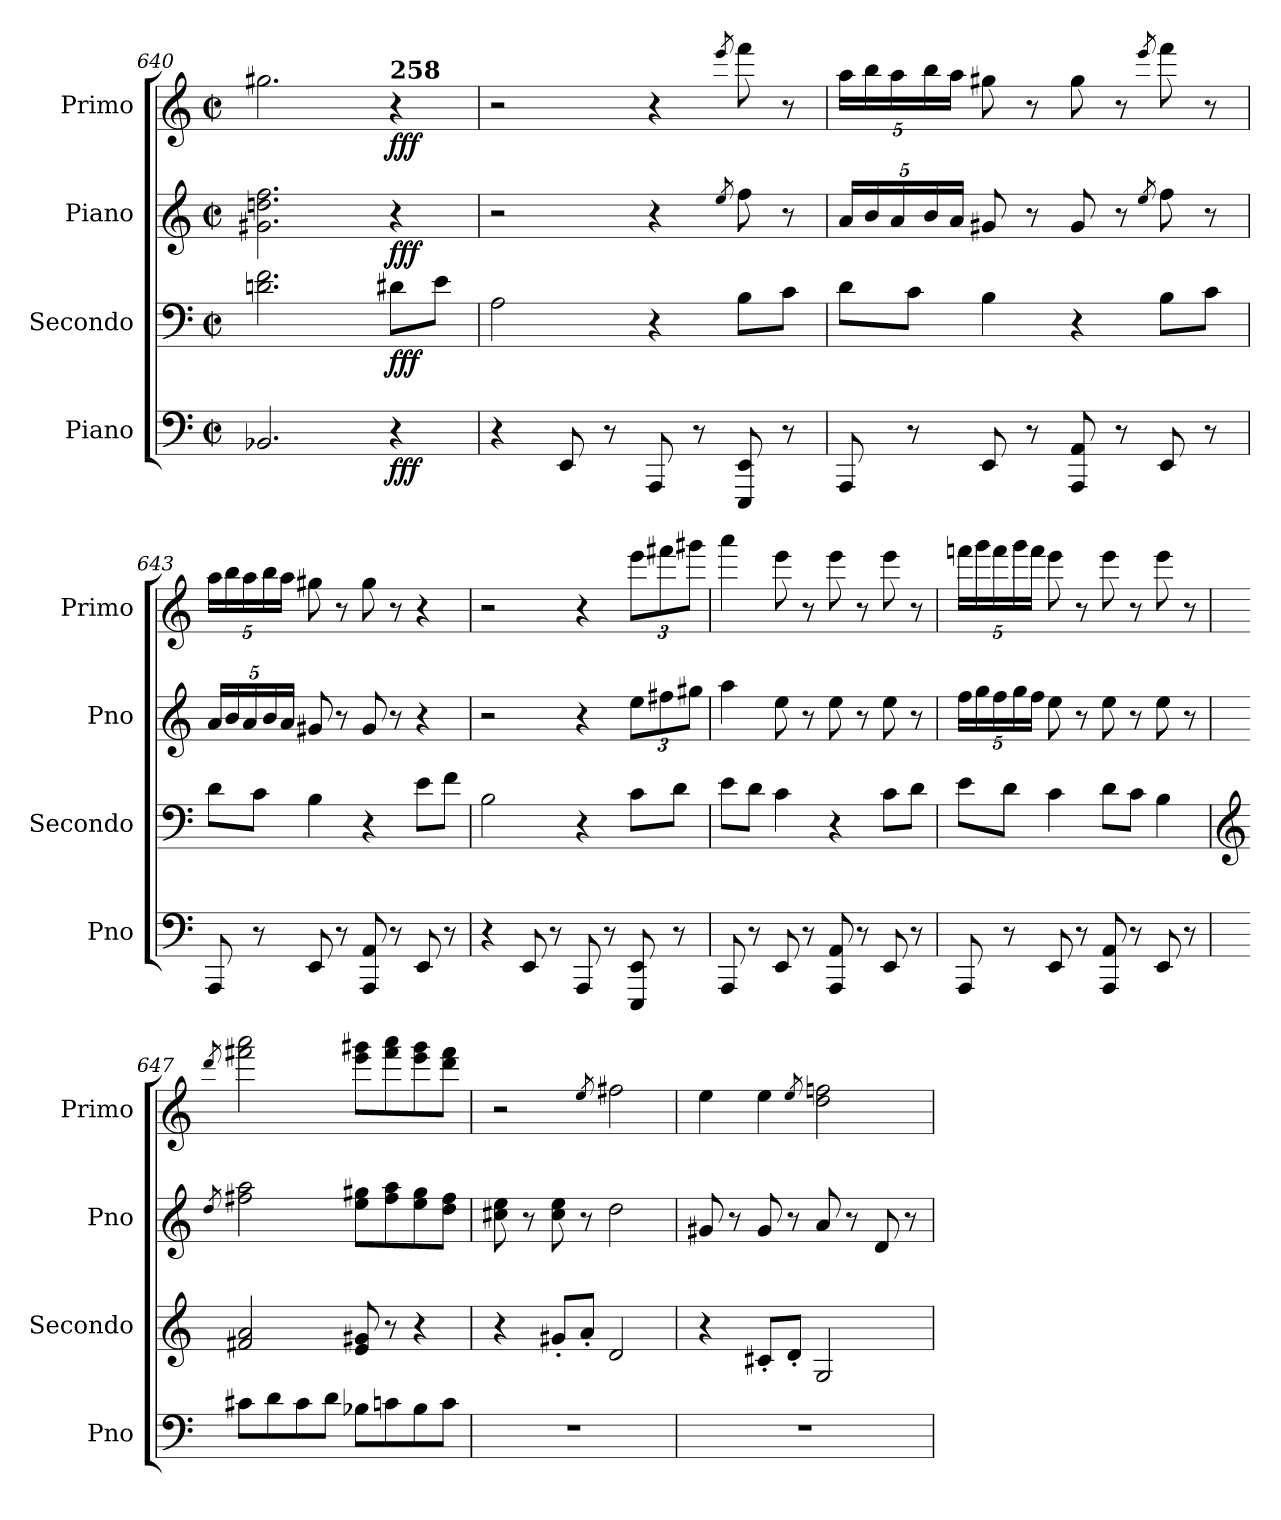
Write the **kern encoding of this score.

**kern	**dynam	**kern	**dynam	**kern	**dynam	**kern	**dynam
*part4	*part4	*part3	*part3	*part2	*part2	*part1	*part1
*staff4	*staff4	*staff3	*staff3	*staff2	*staff2	*staff1	*staff1
*I"Piano	*	*I"Secondo	*	*I"Piano	*	*I"Primo	*
*I'Pno	*	*I'Secondo	*	*I'Pno	*	*I'Primo	*
*clefF4	*	*clefF4	*	*clefG2	*	*clefG2	*
*k[]	*	*k[]	*	*k[]	*	*k[]	*
*M4/4	*	*M4/4	*	*M4/4	*	*M4/4	*
*met(c|)	*	*met(c|)	*	*met(c|)	*	*met(c|)	*
=640	=640	=640	=640	=640	=640	=640	=640
2.BB-X/	.	2.dn\ 2.f\	.	2.g#X\ 2.ddn\ 2.ff\	.	2.gg#X\	.
!	!	!	!	!	!	!LO:TX:a:B:t=258	!
!	!LO:DY:b	!	!LO:DY:b	!	!LO:DY:b	!	!LO:DY:b
4r	fff	8d#X\L	fff	4r	fff	4r	fff
.	.	8e\J	.	.	.	.	.
=641	=641	=641	=641	=641	=641	=641	=641
4r	.	2A\	.	2r	.	2r	.
8EE/	.	.	.	.	.	.	.
8r	.	.	.	.	.	.	.
8AAA/	.	4r	.	4r	.	4r	.
8r	.	.	.	.	.	.	.
.	.	.	.	8qee/	.	8qeee/	.
8EEE/ 8EE/	.	8B\L	.	8ff\	.	8fff\	.
8r	.	8c\J	.	8r	.	8r	.
!!LO:LB:g=z
=642	=642	=642	=642	=642	=642	=642	=642
*	*	*	*	*Xbrackettup	*	*Xbrackettup	*
8AAA/	.	8d\L	.	20a/LL	.	20aa\LL	.
.	.	.	.	20b/	.	20bb\	.
.	.	.	.	20a/	.	20aa\	.
8r	.	8c\J	.	.	.	.	.
.	.	.	.	20b/	.	20bb\	.
.	.	.	.	20a/JJ	.	20aa\JJ	.
8EE/	.	4B\	.	8g#X/	.	8gg#X\	.
8r	.	.	.	8r	.	8r	.
8AAA/ 8AA/	.	4r	.	8g#/	.	8gg#\	.
8r	.	.	.	8r	.	8r	.
.	.	.	.	8qee/	.	8qeee/	.
8EE/	.	8B\L	.	8ff\	.	8fff\	.
8r	.	8c\J	.	8r	.	8r	.
=643	=643	=643	=643	=643	=643	=643	=643
8AAA/	.	8d\L	.	20a/LL	.	20aa\LL	.
.	.	.	.	20b/	.	20bb\	.
.	.	.	.	20a/	.	20aa\	.
8r	.	8c\J	.	.	.	.	.
.	.	.	.	20b/	.	20bb\	.
.	.	.	.	20a/JJ	.	20aa\JJ	.
8EE/	.	4B\	.	8g#X/	.	8gg#X\	.
8r	.	.	.	8r	.	8r	.
8AAA/ 8AA/	.	4r	.	8g#/	.	8gg#\	.
8r	.	.	.	8r	.	8r	.
8EE/	.	8e\L	.	4r	.	4r	.
8r	.	8f\J	.	.	.	.	.
=644	=644	=644	=644	=644	=644	=644	=644
4r	.	2B\	.	2r	.	2r	.
8EE/	.	.	.	.	.	.	.
8r	.	.	.	.	.	.	.
8AAA/	.	4r	.	4r	.	4r	.
8r	.	.	.	.	.	.	.
8EEE/ 8EE/	.	8c\L	.	12ee\L	.	12eee\L	.
.	.	.	.	12ff#X\	.	12fff#X\	.
8r	.	8d\J	.	.	.	.	.
.	.	.	.	12gg#X\J	.	12ggg#X\J	.
!!LO:PB:g=z
=645	=645	=645	=645	=645	=645	=645	=645
8AAA/	.	8e\L	.	4aa\	.	4aaa\	.
8r	.	8d\J	.	.	.	.	.
8EE/	.	4c\	.	8ee\	.	8eee\	.
8r	.	.	.	8r	.	8r	.
8AAA/ 8AA/	.	4r	.	8ee\	.	8eee\	.
8r	.	.	.	8r	.	8r	.
8EE/	.	8c\L	.	8ee\	.	8eee\	.
8r	.	8d\J	.	8r	.	8r	.
=646	=646	=646	=646	=646	=646	=646	=646
8AAA/	.	8e\L	.	20ff\LL	.	20fffn\LL	.
.	.	.	.	20gg\	.	20ggg\	.
.	.	.	.	20ff\	.	20fff\	.
8r	.	8d\J	.	.	.	.	.
.	.	.	.	20gg\	.	20ggg\	.
.	.	.	.	20ff\JJ	.	20fff\JJ	.
8EE/	.	4c\	.	8ee\	.	8eee\	.
8r	.	.	.	8r	.	8r	.
8AAA/ 8AA/	.	8d\L	.	8ee\	.	8eee\	.
8r	.	8c\J	.	8r	.	8r	.
8EE/	.	4B\	.	8ee\	.	8eee\	.
8r	.	.	.	8r	.	8r	.
=647	=647	=647	=647	=647	=647	=647	=647
*	*	*clefG2	*	*	*	*	*
.	.	.	.	8qdd/	.	8qddd/	.
8c#X\L	.	2f#X/ 2a/	.	2ff#X\ 2aa\	.	2fff#X\ 2aaa\	.
8d\	.	.	.	.	.	.	.
8c#\	.	.	.	.	.	.	.
8d\J	.	.	.	.	.	.	.
8B-X\L	.	8e/ 8g#X/	.	8ee\ 8gg#X\L	.	8eee\ 8ggg#X\L	.
8cn\	.	8r	.	8ff#\ 8aa\	.	8fff#\ 8aaa\	.
8B-\	.	4r	.	8ee\ 8gg#\	.	8eee\ 8ggg#\	.
8c\J	.	.	.	8dd\ 8ff#\J	.	8ddd\ 8fff#\J	.
!!LO:LB:g=z
=648	=648	=648	=648	=648	=648	=648	=648
1r	.	4r	.	8cc#X\ 8ee\	.	2r	.
.	.	.	.	8r	.	.	.
.	.	8g#X'/L	.	8cc#\ 8ee\	.	.	.
.	.	8a'/J	.	8r	.	.	.
.	.	.	.	.	.	8qee/	.
.	.	2d/	.	2dd\	.	2ff#X\	.
=649	=649	=649	=649	=649	=649	=649	=649
1r	.	4r	.	8g#X/	.	4ee\	.
.	.	.	.	8r	.	.	.
.	.	8c#X'/L	.	8g#/	.	4ee\	.
.	.	8d'/J	.	8r	.	.	.
.	.	.	.	.	.	8qee/	.
.	.	2G/	.	8a/	.	2dd\ 2ffn\	.
.	.	.	.	8r	.	.	.
.	.	.	.	8d/	.	.	.
.	.	.	.	8r	.	.	.
=	=	=	=	=	=	=	=
*-	*-	*-	*-	*-	*-	*-	*-
